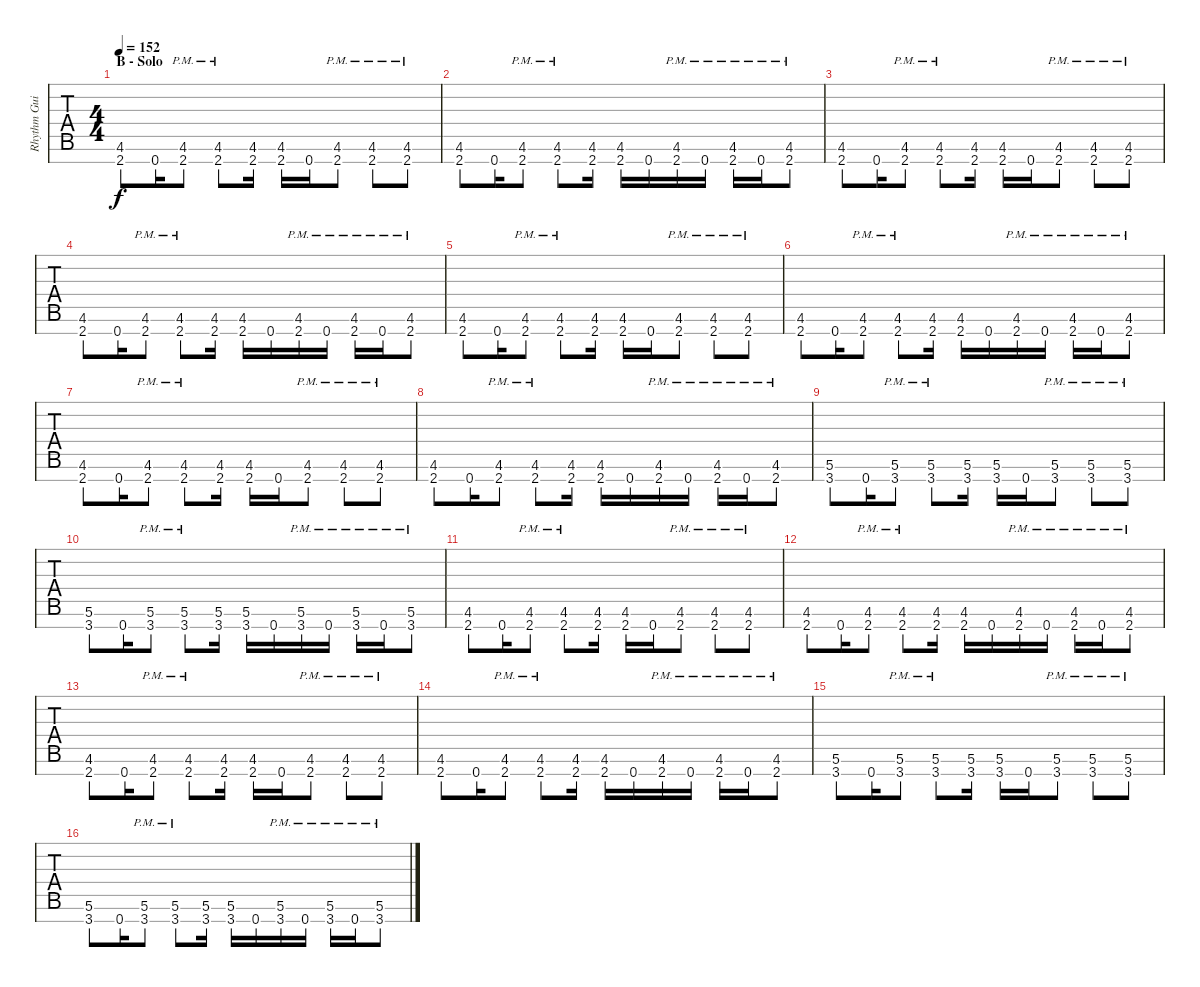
\track ("Rhythm Guitar (Jeff Loomis)" "Rhythm Gui") {instrument overdrivenguitar}
\staff {tabs}
\tuning (Eb4 Bb3 Gb3 Db3 Ab2 Eb2 Bb1) {hide}
\ts (4 4)
\section ("" "B - Solo")
\tempo 152
\clef f4
\ks aminor
(4.6 2.7).8{dy f} 0.7.16 (4.6{pm} 2.7{pm}).8 (4.6{pm} 2.7{pm}).8 (4.6 2.7).16 (4.6 2.7).16 0.7.16 (4.6{pm} 2.7{pm}).8 (4.6{pm} 2.7{pm}).8 (4.6{pm} 2.7{pm}).8 |
(4.6 2.7).8 0.7.16 (4.6{pm} 2.7{pm}).8 (4.6{pm} 2.7{pm}).8 (4.6 2.7).16 (4.6 2.7).16 0.7.16 (4.6{pm} 2.7{pm}).16 0.7{pm}.16 (4.6{pm} 2.7{pm}).16 0.7{pm}.16 (4.6{pm} 2.7{pm}).8 |
(4.6 2.7).8 0.7.16 (4.6{pm} 2.7{pm}).8 (4.6{pm} 2.7{pm}).8 (4.6 2.7).16 (4.6 2.7).16 0.7.16 (4.6{pm} 2.7{pm}).8 (4.6{pm} 2.7{pm}).8 (4.6{pm} 2.7{pm}).8 |
(4.6 2.7).8 0.7.16 (4.6{pm} 2.7{pm}).8 (4.6{pm} 2.7{pm}).8 (4.6 2.7).16 (4.6 2.7).16 0.7.16 (4.6{pm} 2.7{pm}).16 0.7{pm}.16 (4.6{pm} 2.7{pm}).16 0.7{pm}.16 (4.6{pm} 2.7{pm}).8 |
(4.6 2.7).8 0.7.16 (4.6{pm} 2.7{pm}).8 (4.6{pm} 2.7{pm}).8 (4.6 2.7).16 (4.6 2.7).16 0.7.16 (4.6{pm} 2.7{pm}).8 (4.6{pm} 2.7{pm}).8 (4.6{pm} 2.7{pm}).8 |
(4.6 2.7).8 0.7.16 (4.6{pm} 2.7{pm}).8 (4.6{pm} 2.7{pm}).8 (4.6 2.7).16 (4.6 2.7).16 0.7.16 (4.6{pm} 2.7{pm}).16 0.7{pm}.16 (4.6{pm} 2.7{pm}).16 0.7{pm}.16 (4.6{pm} 2.7{pm}).8 |
(4.6 2.7).8 0.7.16 (4.6{pm} 2.7{pm}).8 (4.6{pm} 2.7{pm}).8 (4.6 2.7).16 (4.6 2.7).16 0.7.16 (4.6{pm} 2.7{pm}).8 (4.6{pm} 2.7{pm}).8 (4.6{pm} 2.7{pm}).8 |
(4.6 2.7).8 0.7.16 (4.6{pm} 2.7{pm}).8 (4.6{pm} 2.7{pm}).8 (4.6 2.7).16 (4.6 2.7).16 0.7.16 (4.6{pm} 2.7{pm}).16 0.7{pm}.16 (4.6{pm} 2.7{pm}).16 0.7{pm}.16 (4.6{pm} 2.7{pm}).8 |
(5.6 3.7).8 0.7.16 (5.6{pm} 3.7{pm}).8 (5.6{pm} 3.7{pm}).8 (5.6 3.7).16 (5.6 3.7).16 0.7.16 (5.6{pm} 3.7{pm}).8 (5.6{pm} 3.7{pm}).8 (5.6{pm} 3.7{pm}).8 |
(5.6 3.7).8 0.7.16 (5.6{pm} 3.7{pm}).8 (5.6{pm} 3.7{pm}).8 (5.6 3.7).16 (5.6 3.7).16 0.7.16 (5.6{pm} 3.7{pm}).16 0.7{pm}.16 (5.6{pm} 3.7{pm}).16 0.7{pm}.16 (5.6{pm} 3.7{pm}).8 |
(4.6 2.7).8 0.7.16 (4.6{pm} 2.7{pm}).8 (4.6{pm} 2.7{pm}).8 (4.6 2.7).16 (4.6 2.7).16 0.7.16 (4.6{pm} 2.7{pm}).8 (4.6{pm} 2.7{pm}).8 (4.6{pm} 2.7{pm}).8 |
(4.6 2.7).8 0.7.16 (4.6{pm} 2.7{pm}).8 (4.6{pm} 2.7{pm}).8 (4.6 2.7).16 (4.6 2.7).16 0.7.16 (4.6{pm} 2.7{pm}).16 0.7{pm}.16 (4.6{pm} 2.7{pm}).16 0.7{pm}.16 (4.6{pm} 2.7{pm}).8 |
(4.6 2.7).8 0.7.16 (4.6{pm} 2.7{pm}).8 (4.6{pm} 2.7{pm}).8 (4.6 2.7).16 (4.6 2.7).16 0.7.16 (4.6{pm} 2.7{pm}).8 (4.6{pm} 2.7{pm}).8 (4.6{pm} 2.7{pm}).8 |
(4.6 2.7).8 0.7.16 (4.6{pm} 2.7{pm}).8 (4.6{pm} 2.7{pm}).8 (4.6 2.7).16 (4.6 2.7).16 0.7.16 (4.6{pm} 2.7{pm}).16 0.7{pm}.16 (4.6{pm} 2.7{pm}).16 0.7{pm}.16 (4.6{pm} 2.7{pm}).8 |
(5.6 3.7).8 0.7.16 (5.6{pm} 3.7{pm}).8 (5.6{pm} 3.7{pm}).8 (5.6 3.7).16 (5.6 3.7).16 0.7.16 (5.6{pm} 3.7{pm}).8 (5.6{pm} 3.7{pm}).8 (5.6{pm} 3.7{pm}).8 |
(5.6 3.7).8 0.7.16 (5.6{pm} 3.7{pm}).8 (5.6{pm} 3.7{pm}).8 (5.6 3.7).16 (5.6 3.7).16 0.7.16 (5.6{pm} 3.7{pm}).16 0.7{pm}.16 (5.6{pm} 3.7{pm}).16 0.7{pm}.16 (5.6{pm} 3.7{pm}).8
